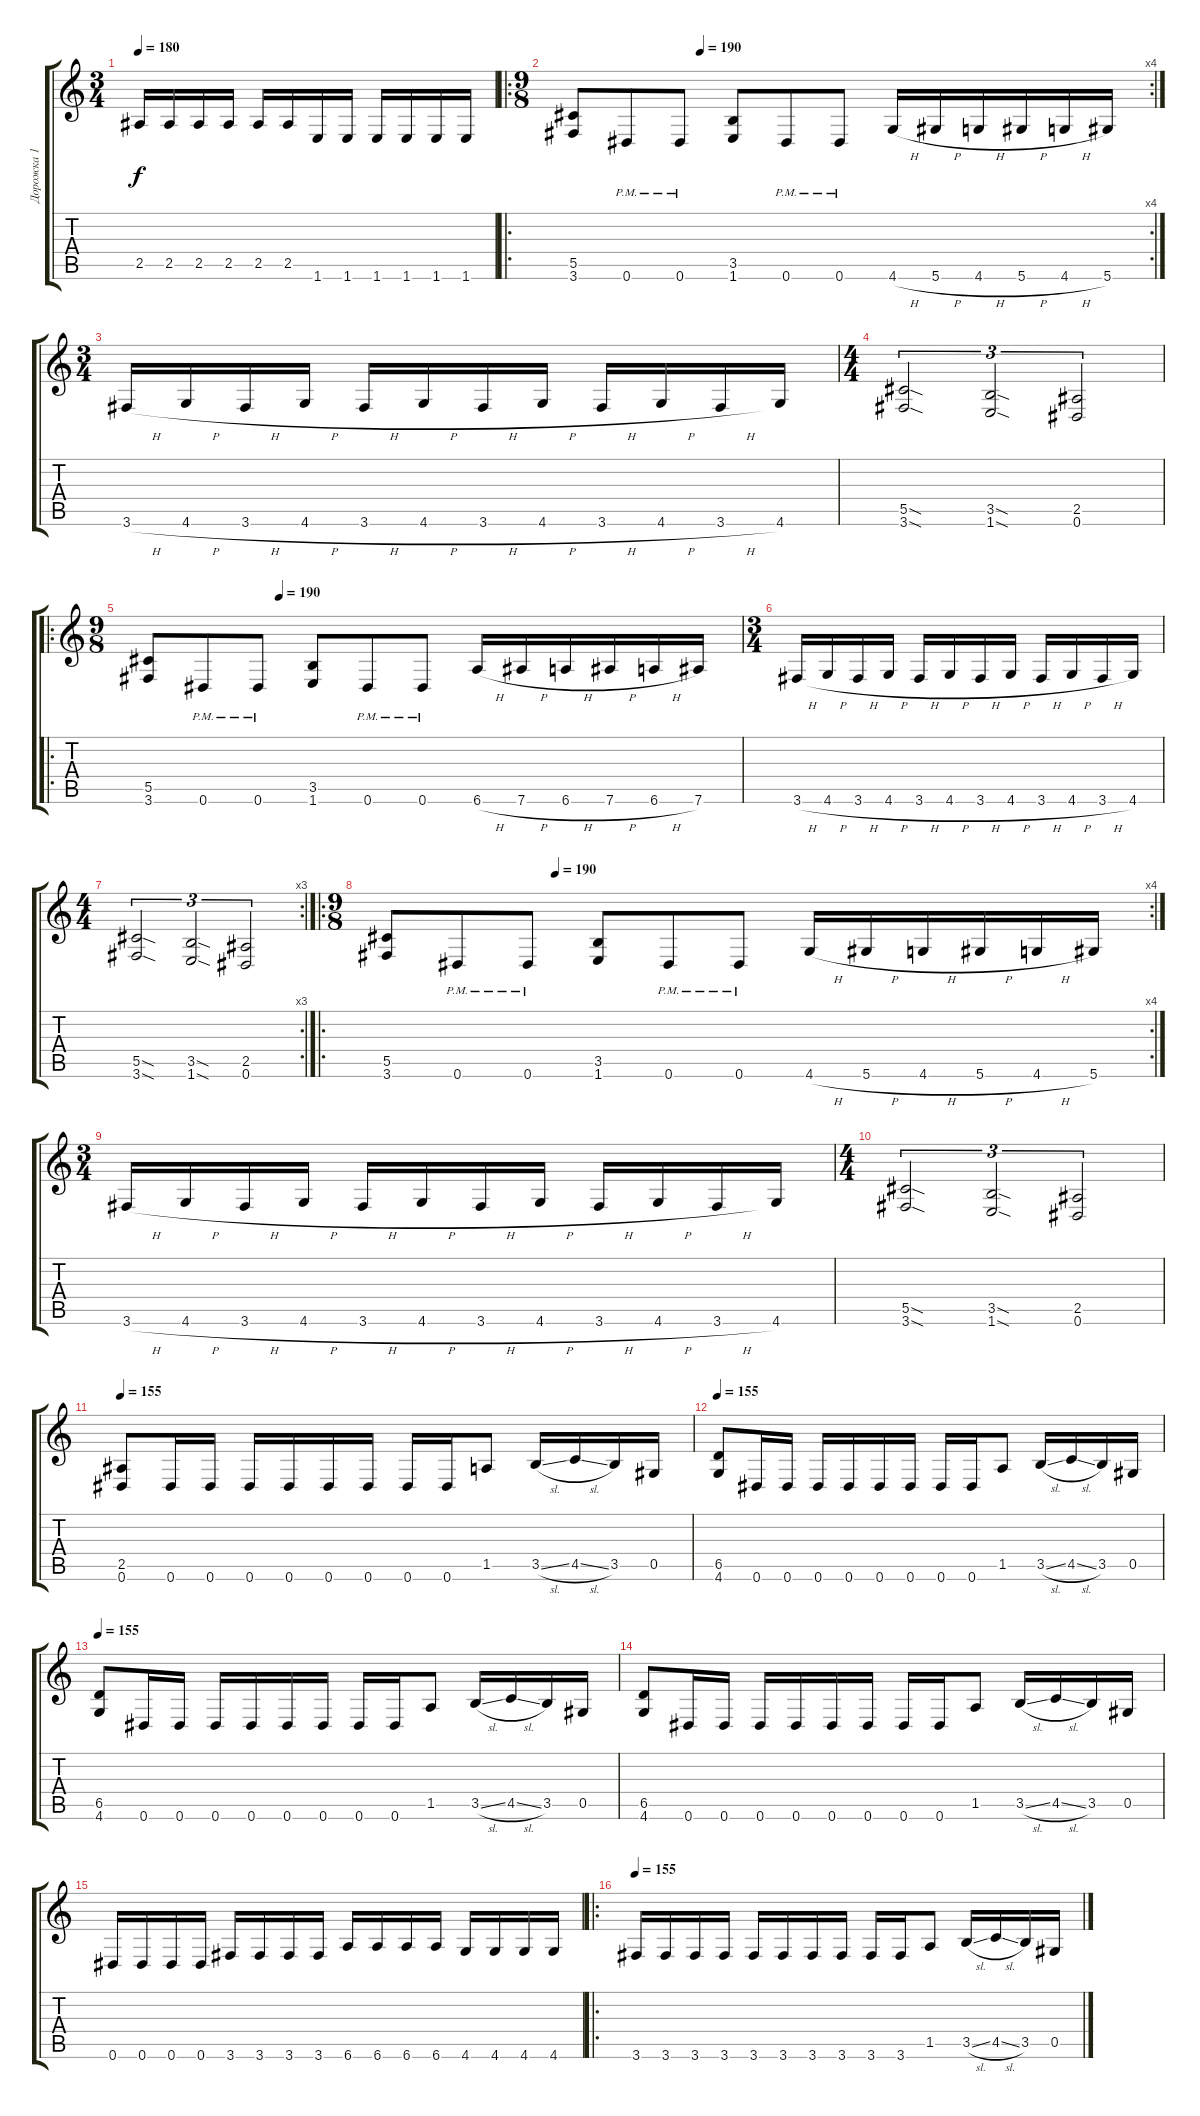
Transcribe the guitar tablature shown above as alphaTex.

\track ("Дорожка 1" "Дорожка 1") {instrument distortionguitar}
\staff {score tabs}
\tuning (Eb4 Bb3 Gb3 Db3 Ab2 Eb2) {hide}
\ts (3 4)
\tempo 180
\clef g2
\ks c
2.5.16{dy f} 2.5.16 2.5.16 2.5.16 2.5.16 2.5.16 1.6.16 1.6.16 1.6.16 1.6.16 1.6.16 1.6.16 |
\ro
\rc 4
\ts (9 8)
\tempo (190 0.2222222222222222)
(5.5 3.6).8 0.6{pm}.8 0.6{pm}.8 (3.5 1.6).8 0.6{pm}.8 0.6{pm}.8 4.6{h}.16 5.6{h}.16 4.6{h}.16 5.6{h}.16 4.6{h}.16 5.6.16 |
\ts (3 4)
3.6{h}.16 4.6{h}.16 3.6{h}.16 4.6{h}.16 3.6{h}.16 4.6{h}.16 3.6{h}.16 4.6{h}.16 3.6{h}.16 4.6{h}.16 3.6{h}.16 4.6.16 |
\ts (4 4)
(5.5{sod} 3.6{sod}).2{tu (3 2)} (3.5{sod} 1.6{sod}).2{tu (3 2)} (2.5 0.6).2{tu (3 2)} |
\ro
\ts (9 8)
\tempo (190 0.2222222222222222)
(5.5 3.6).8 0.6{pm}.8 0.6{pm}.8 (3.5 1.6).8 0.6{pm}.8 0.6{pm}.8 6.6{h}.16 7.6{h}.16 6.6{h}.16 7.6{h}.16 6.6{h}.16 7.6.16 |
\ts (3 4)
3.6{h}.16 4.6{h}.16 3.6{h}.16 4.6{h}.16 3.6{h}.16 4.6{h}.16 3.6{h}.16 4.6{h}.16 3.6{h}.16 4.6{h}.16 3.6{h}.16 4.6.16 |
\rc 3
\ts (4 4)
(5.5{sod} 3.6{sod}).2{tu (3 2)} (3.5{sod} 1.6{sod}).2{tu (3 2)} (2.5 0.6).2{tu (3 2)} |
\ro
\rc 4
\ts (9 8)
\tempo (190 0.2222222222222222)
(5.5 3.6).8 0.6{pm}.8 0.6{pm}.8 (3.5 1.6).8 0.6{pm}.8 0.6{pm}.8 4.6{h}.16 5.6{h}.16 4.6{h}.16 5.6{h}.16 4.6{h}.16 5.6.16 |
\ts (3 4)
3.6{h}.16 4.6{h}.16 3.6{h}.16 4.6{h}.16 3.6{h}.16 4.6{h}.16 3.6{h}.16 4.6{h}.16 3.6{h}.16 4.6{h}.16 3.6{h}.16 4.6.16 |
\ts (4 4)
(5.5{sod} 3.6{sod}).2{tu (3 2)} (3.5{sod} 1.6{sod}).2{tu (3 2)} (2.5 0.6).2{tu (3 2)} |
\tempo 155
(2.5 0.6).8 0.6.16 0.6.16 0.6.16 0.6.16 0.6.16 0.6.16 0.6.16 0.6.16 1.5.8 3.5{sl}.16 4.5{sl}.16 3.5.16 0.5.16 |
\tempo 155
(6.5 4.6).8 0.6.16 0.6.16 0.6.16 0.6.16 0.6.16 0.6.16 0.6.16 0.6.16 1.5.8 3.5{sl}.16 4.5{sl}.16 3.5.16 0.5.16 |
\tempo 155
(6.5 4.6).8 0.6.16 0.6.16 0.6.16 0.6.16 0.6.16 0.6.16 0.6.16 0.6.16 1.5.8 3.5{sl}.16 4.5{sl}.16 3.5.16 0.5.16 |
(6.5 4.6).8 0.6.16 0.6.16 0.6.16 0.6.16 0.6.16 0.6.16 0.6.16 0.6.16 1.5.8 3.5{sl}.16 4.5{sl}.16 3.5.16 0.5.16 |
0.6.16 0.6.16 0.6.16 0.6.16 3.6.16 3.6.16 3.6.16 3.6.16 6.6.16 6.6.16 6.6.16 6.6.16 4.6.16 4.6.16 4.6.16 4.6.16 |
\ro
\tempo 155
3.6.16 3.6.16 3.6.16 3.6.16 3.6.16 3.6.16 3.6.16 3.6.16 3.6.16 3.6.16 1.5.8 3.5{sl}.16 4.5{sl}.16 3.5.16 0.5.16
